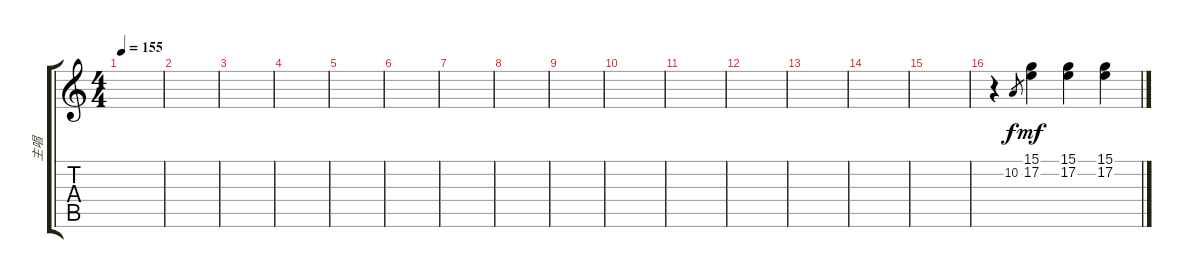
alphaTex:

\track ("主唱" "主唱") {instrument voiceoohs}
\staff {score tabs}
\tuning (E4 B3 G3 D3 A2 E2) {hide}
\ts (4 4)
\tempo 155
\clef g2
\ks c
|
|
|
|
|
|
|
|
|
|
|
|
|
|
|
r.4 10.2.8{gr dy f} (15.1 17.2).4{dy mf} (15.1 17.2).4 (15.1 17.2).4
